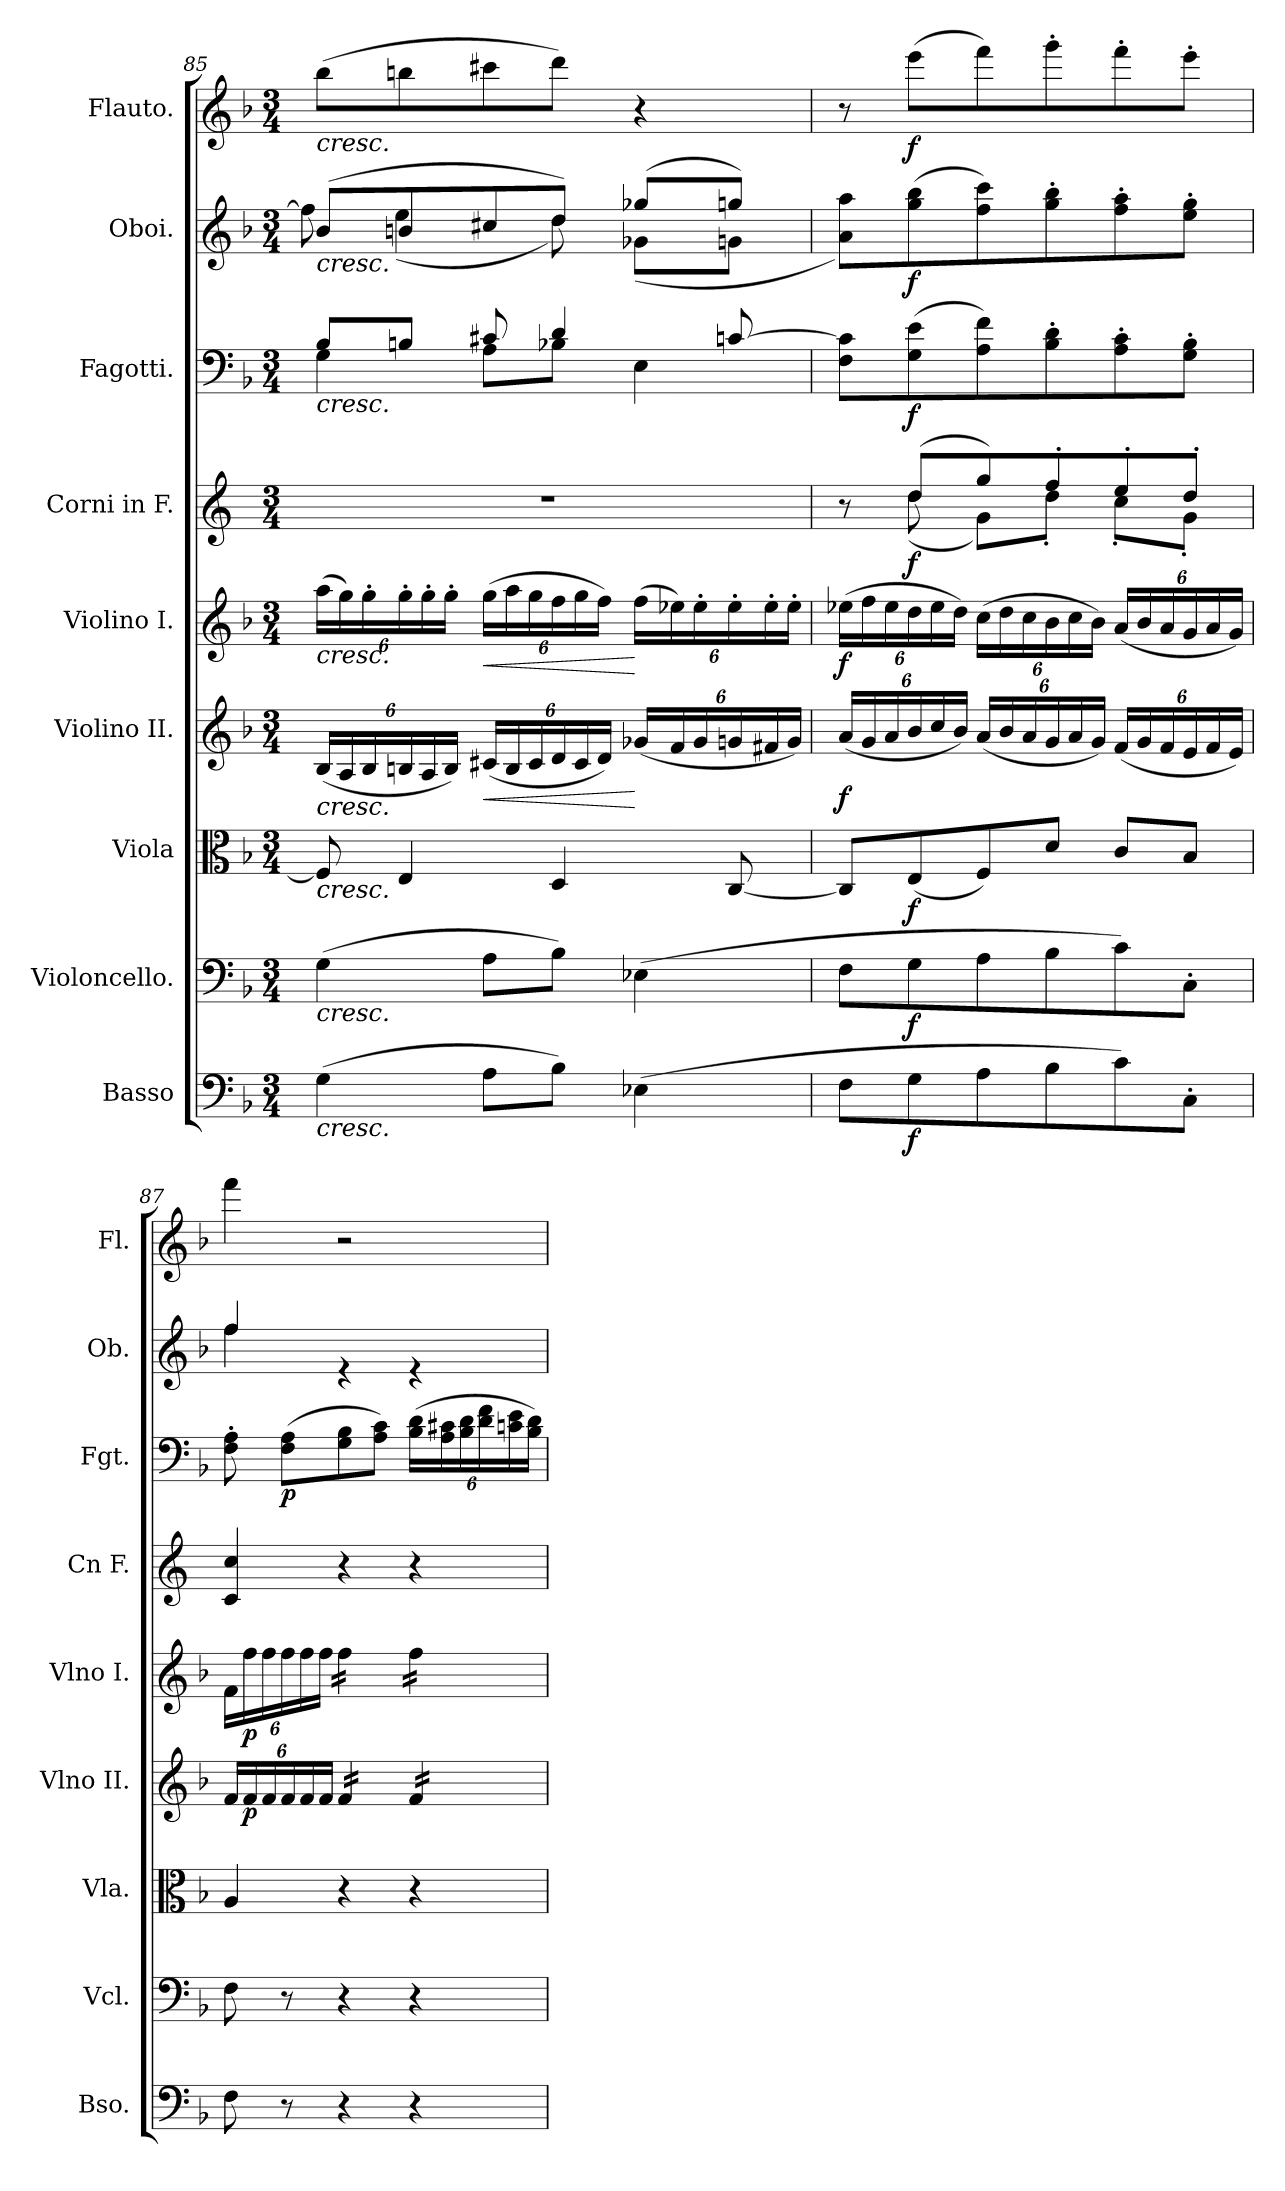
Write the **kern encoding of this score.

**kern	**dynam	**kern	**dynam	**kern	**dynam	**kern	**dynam	**kern	**dynam	**kern	**dynam	**kern	**dynam	**kern	**dynam	**kern	**dynam
*part9	*part9	*part8	*part8	*part7	*part7	*part6	*part6	*part5	*part5	*part4	*part4	*part3	*part3	*part2	*part2	*part1	*part1
*staff9	*staff9	*staff8	*staff8	*staff7	*staff7	*staff6	*staff6	*staff5	*staff5	*staff4	*staff4	*staff3	*staff3	*staff2	*staff2	*staff1	*staff1
*I"Basso	*	*I"Violoncello.	*	*I"Viola	*	*I"Violino II.	*	*I"Violino I.	*	*I"Corni in F.	*	*I"Fagotti.	*	*I"Oboi.	*	*I"Flauto.	*
*I'Bso.	*	*I'Vcl.	*	*I'Vla.	*	*I'Vlno II.	*	*I'Vlno I.	*	*I'Cn F.	*	*I'Fgt.	*	*I'Ob.	*	*I'Fl.	*
*clefF4	*	*clefF4	*	*clefC3	*	*clefG2	*	*clefG2	*	*clefG2	*	*clefF4	*	*clefG2	*	*clefG2	*
*ITrd7c12	*	*	*	*	*	*	*	*	*	*ITrd4c7	*	*	*	*	*	*	*
*k[b-]	*	*k[b-]	*	*k[b-]	*	*k[b-]	*	*k[b-]	*	*k[b-]	*	*k[b-]	*	*k[b-]	*	*k[b-]	*
*M3/4	*	*M3/4	*	*M3/4	*	*M3/4	*	*M3/4	*	*M3/4	*	*M3/4	*	*M3/4	*	*M3/4	*
*	*	*	*	*	*	*Xbrackettup	*	*Xbrackettup	*	*	*	*	*	*	*	*	*
=85	=85	=85	=85	=85	=85	=85	=85	=85	=85	=85	=85	=85	=85	=85	=85	=85	=85
*	*	*	*	*	*	*	*	*	*	*	*	*^	*	*^	*	*	*
!	!	!	!	!	!	!	!	!	!	!	!	!	!	!	!	!	!	!LO:TX:b:i:t=cresc.	!
!	!	!	!	!	!	!	!	!	!	!	!	!	!	!	!LO:TX:b:i:t=cresc.	!	!	!	!
!	!	!	!	!	!	!	!	!	!	!	!	!LO:TX:b:i:t=cresc.	!	!	!	!	!	!	!
!	!	!	!	!	!	!	!	!LO:TX:b:i:t=cresc.	!	!	!	!	!	!	!	!	!	!	!
!	!	!	!	!	!	!LO:TX:b:i:t=cresc.	!	!	!	!	!	!	!	!	!	!	!	!	!
!	!	!	!	!LO:TX:b:i:t=cresc.	!	!	!	!	!	!	!	!	!	!	!	!	!	!	!
!	!	!LO:TX:b:i:t=cresc.	!	!	!	!	!	!	!	!	!	!	!	!	!	!	!	!	!
!LO:TX:b:i:t=cresc.	!	!	!	!	!	!	!	!	!	!	!	!	!	!	!	!	!	!	!
(>4GG\	.	(>4G\	.	8F/]	.	(<24B-/LL	.	(>24aa\LL	.	2.r	.	8B-/L	4G\	.	(>8b-/L	8ff\]	.	(>8bb-\L	.
.	.	.	.	.	.	24A/	.	24gg\)	.	.	.	.	.	.	.	.	.	.	.
.	.	.	.	.	.	24B-/	.	24gg'\	.	.	.	.	.	.	.	.	.	.	.
.	.	.	.	4E/	.	24Bn/	.	24gg'\	.	.	.	8Bn/J	.	.	8bn/	(<4ee\	.	8bbn\	.
.	.	.	.	.	.	24A/	.	24gg'\	.	.	.	.	.	.	.	.	.	.	.
.	.	.	.	.	.	24B/JJ)	.	24gg'\JJ	.	.	.	.	.	.	.	.	.	.	.
!	!	!	!	!	!	!	!LO:HP:b	!	!LO:HP:b	!	!	!	!	!	!	!	!	!	!
8AA\L	.	8A\L	.	.	.	(<24c#X/LL	<	(>24gg\LL	<	.	.	8c#X/	8A\L	.	8cc#X/	.	.	8ccc#X\	.
.	.	.	.	.	.	24B/	.	24aa\	.	.	.	.	.	.	.	.	.	.	.
.	.	.	.	.	.	24c#/	.	24gg\	.	.	.	.	.	.	.	.	.	.	.
8BB-\J)	.	8B-\J)	.	4D/	.	24d/	.	24ff\	.	.	.	4d/	8B-X\J	.	8dd/J)	8dd\)	.	8ddd\J)	.
.	.	.	.	.	.	24c#/	.	24gg\	.	.	.	.	.	.	.	.	.	.	.
.	.	.	.	.	.	24d/JJ)	.	24ff\JJ)	.	.	.	.	.	.	.	.	.	.	.
(>4EE-X\	.	(>4E-X\	.	.	.	(<24g-X/LL	[	(>24ff\LL	[	.	.	.	4E\	.	(>8gg-X/L	(<8g-X\L	.	4r	.
.	.	.	.	.	.	24f/	.	24ee-X\)	.	.	.	.	.	.	.	.	.	.	.
.	.	.	.	.	.	24g-/	.	24ee-'\	.	.	.	.	.	.	.	.	.	.	.
.	.	.	.	[8C/	.	24gn/	.	24ee-'\	.	.	.	[8cn/	.	.	8ggn/J)	8gn\J	.	.	.
.	.	.	.	.	.	24f#X/	.	24ee-'\	.	.	.	.	.	.	.	.	.	.	.
.	.	.	.	.	.	24g/JJ)	.	24ee-'\JJ	.	.	.	.	.	.	.	.	.	.	.
*	*	*	*	*	*	*	*	*	*	*	*	*v	*v	*	*	*	*	*	*
*	*	*	*	*	*	*	*	*	*	*	*	*	*	*v	*v	*	*	*
=86	=86	=86	=86	=86	=86	=86	=86	=86	=86	=86	=86	=86	=86	=86	=86	=86	=86
*	*	*	*	*	*	*	*	*	*	*^	*	*	*	*	*	*	*
!	!	!	!	!	!	!	!LO:DY:b	!	!LO:DY:b	!	!	!	!	!	!	!	!	!
8FF\L	.	8F\L	.	8C/L]	.	(<24a/LL	f	(>24ee-X\LL	f	8r	8ryy	.	8F\ 8c\]L	.	8a\ 8aa\L)	.	8r	.
.	.	.	.	.	.	24g/	.	24ff\	.	.	.	.	.	.	.	.	.	.
.	.	.	.	.	.	24a/	.	24ee-\	.	.	.	.	.	.	.	.	.	.
!	!LO:DY:b	!	!LO:DY:b	!	!LO:DY:b	!	!	!	!	!	!	!LO:DY:b	!	!LO:DY:b	!	!LO:DY:b	!	!LO:DY:b
8GG\	f	8G\	f	(<8E/	f	24b-/	.	24dd\	.	(>8g/L	(<8g\	f	(>8G\ 8e\	f	(>8gg\ 8bb-\	f	(>8eee\L	f
.	.	.	.	.	.	24cc/	.	24ee-\	.	.	.	.	.	.	.	.	.	.
.	.	.	.	.	.	24b-/JJ)	.	24dd\JJ)	.	.	.	.	.	.	.	.	.	.
8AA\	.	8A\	.	8F/)	.	(<24a/LL	.	(>24cc\LL	.	8cc/)	8c\L)	.	8A\ 8f\)	.	8ff\ 8ccc\)	.	8fff\)	.
.	.	.	.	.	.	24b-/	.	24dd\	.	.	.	.	.	.	.	.	.	.
.	.	.	.	.	.	24a/	.	24cc\	.	.	.	.	.	.	.	.	.	.
8BB-\	.	8B-\	.	8d/J	.	24g/	.	24b-\	.	8b-'/	8g'\J	.	8B-\' 8d\'	.	8gg\' 8bb-\'	.	8ggg'\	.
.	.	.	.	.	.	24a/	.	24cc\	.	.	.	.	.	.	.	.	.	.
.	.	.	.	.	.	24g/JJ)	.	24b-\JJ)	.	.	.	.	.	.	.	.	.	.
8C\)	.	8c\)	.	8c/L	.	(<24f/LL	.	(<24a/LL	.	8a'/	8f'\L	.	8A\' 8c\'	.	8ff\' 8aa\'	.	8fff'\	.
.	.	.	.	.	.	24g/	.	24b-/	.	.	.	.	.	.	.	.	.	.
.	.	.	.	.	.	24f/	.	24a/	.	.	.	.	.	.	.	.	.	.
8CC'\J	.	8C'\J	.	8B-/J	.	24e/	.	24g/	.	8g'/J	8c'\J	.	8G\' 8B-\'J	.	8ee\' 8gg\'J	.	8eee'\J	.
.	.	.	.	.	.	24f/	.	24a/	.	.	.	.	.	.	.	.	.	.
.	.	.	.	.	.	24e/JJ)	.	24g/JJ)	.	.	.	.	.	.	.	.	.	.
*	*	*	*	*	*	*	*	*	*	*v	*v	*	*	*	*	*	*	*
!!LO:PB:g=z
=87	=87	=87	=87	=87	=87	=87	=87	=87	=87	=87	=87	=87	=87	=87	=87	=87	=87
*	*	*	*	*	*	*	*	*	*	*	*	*	*	*^	*	*	*
8FF\	.	8F\	.	4A/	.	24f/LL	.	24f\LL	.	4F/ 4f/	.	8F\' 8A\'	.	4ff/	4ff\	.	4fff\	.
!	!	!	!	!	!	!	!LO:DY:b	!	!LO:DY:b	!	!	!	!	!	!	!	!	!
.	.	.	.	.	.	24f/	p	24ff\	p	.	.	.	.	.	.	.	.	.
.	.	.	.	.	.	24f/	.	24ff\	.	.	.	.	.	.	.	.	.	.
!	!	!	!	!	!	!	!	!	!	!	!	!	!LO:DY:b	!	!	!	!	!
8r	.	8r	.	.	.	24f/	.	24ff\	.	.	.	(>8F\ 8A\L	p	.	.	.	.	.
.	.	.	.	.	.	24f/	.	24ff\	.	.	.	.	.	.	.	.	.	.
.	.	.	.	.	.	24f/JJ	.	24ff\JJ	.	.	.	.	.	.	.	.	.	.
*	*	*	*	*	*	*tremolo	*	*	*	*	*	*	*	*	*	*	*	*
*	*	*	*	*	*	*	*	*tremolo	*	*	*	*	*	*	*	*	*	*
4r	.	4r	.	4r	.	24f/LL	.	24ff\LL	.	4r	.	8G\ 8B-\	.	4re	2ryy	.	2r	.
.	.	.	.	.	.	24f/	.	24ff\	.	.	.	.	.	.	.	.	.	.
.	.	.	.	.	.	24f/	.	24ff\	.	.	.	.	.	.	.	.	.	.
.	.	.	.	.	.	24f/	.	24ff\	.	.	.	8A\ 8c\J)	.	.	.	.	.	.
.	.	.	.	.	.	24f/	.	24ff\	.	.	.	.	.	.	.	.	.	.
.	.	.	.	.	.	24f/JJ	.	24ff\JJ	.	.	.	.	.	.	.	.	.	.
*	*	*	*	*	*	*	*	*	*	*	*	*Xbrackettup	*	*	*	*	*	*
4r	.	4r	.	4r	.	24f/LL	.	24ff\LL	.	4r	.	(>24B-\ 24d\LL	.	4re	.	.	.	.
.	.	.	.	.	.	24f/	.	24ff\	.	.	.	24A\ 24c#X\	.	.	.	.	.	.
.	.	.	.	.	.	24f/	.	24ff\	.	.	.	24B-\ 24d\	.	.	.	.	.	.
.	.	.	.	.	.	24f/	.	24ff\	.	.	.	24d\ 24f\	.	.	.	.	.	.
.	.	.	.	.	.	24f/	.	24ff\	.	.	.	24cn\ 24e\	.	.	.	.	.	.
.	.	.	.	.	.	24f/JJ	.	24ff\JJ	.	.	.	24B-\ 24d\JJ)	.	.	.	.	.	.
*	*	*	*	*	*	*	*	*Xtremolo	*	*	*	*	*	*	*	*	*	*
*	*	*	*	*	*	*Xtremolo	*	*	*	*	*	*	*	*	*	*	*	*
*	*	*	*	*	*	*	*	*	*	*	*	*	*	*v	*v	*	*	*
=	=	=	=	=	=	=	=	=	=	=	=	=	=	=	=	=	=
*-	*-	*-	*-	*-	*-	*-	*-	*-	*-	*-	*-	*-	*-	*-	*-	*-	*-
